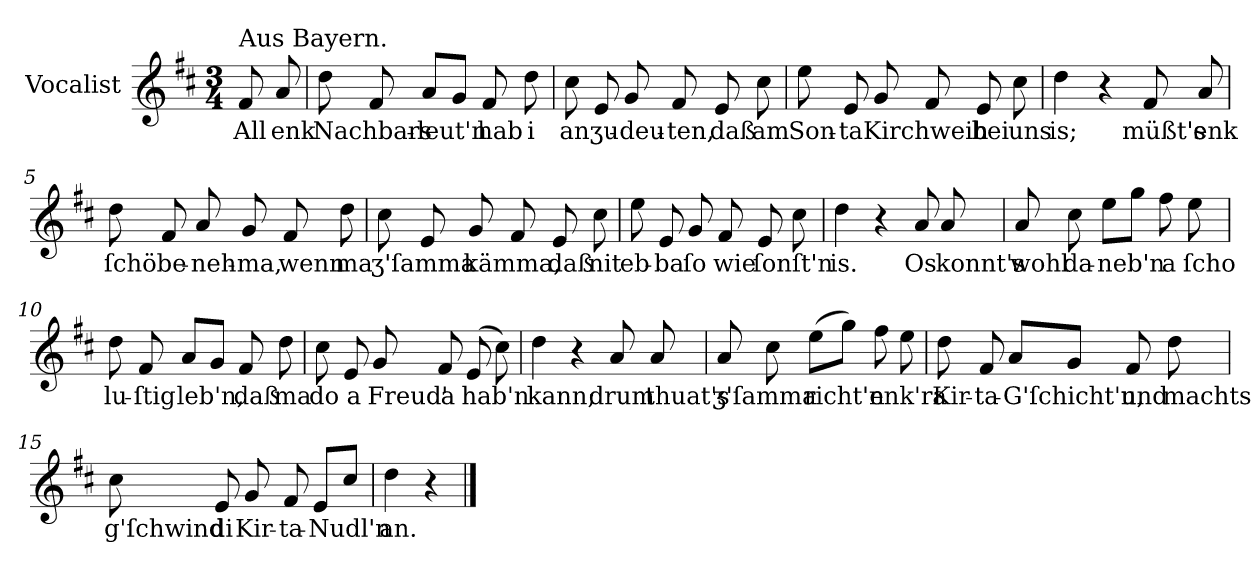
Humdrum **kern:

**kern	**text
*part1	*part1
*staff1	*staff1
*I"Vocalist	*
*k[f#c#]	*
*D:	*
*M3/4	*
=	=
!LO:TX:a:t=Aus Bayern.	!
8f#	All
8a	enk
=1	=1
8dd	Nachbars-
8f#	.
8aL	-leut'n
8gJ	.
8f#	hab
8dd	i
=2	=2
8cc#	anʒu-
8e	.
8g	-deu-
8f#	-ten,
8e	daß
8cc#	am
=3	=3
8ee	Son-
8e	-ta
8g	Kirchweih
8f#	.
8e	bei
8cc#	uns
=4	=4
4dd	is;
4r	.
8f#	müßt's
8a	enk
=5	=5
8dd	ſchö
8f#	be-
8a	-neh-
8g	-ma,
8f#	wenn
8dd	ma
=6	=6
8cc#	ʒ'ſamma
8e	.
8g	kämma,
8f#	.
8e	daß
8cc#	nit
=7	=7
8ee	eb-
8e	-ba
8g	ſo
8f#	wie
8e	ſonſt'n
8cc#	.
=8	=8
4dd	is.
4r	.
8a	Os
8a	konnt's
=9	=9
8a	wohl
8cc#	da-
8eeL	-neb'n
8ggJ	.
8ff#	a
8ee	ſcho
=10	=10
8dd	lu-
8f#	-ſtig
8aL	leb'n,
8gJ	.
8f#	daß
8dd	ma
=11	=11
8cc#	do
8e	a
8g	Freud'
8f#	a
(8e	hab'n
8cc#)	.
=12	=12
4dd	kann;
4r	.
8a	drum
8a	thuat's
=13	=13
8a	ʒ'ſamma
8cc#	.
(8eeL	richt'n
8ggJ)	.
8ff#	enk'ra
8ee	.
=14	=14
8dd	Kir-
8f#	-ta-
8aL	-G'ſchicht'n,
8gJ	.
8f#	und
8dd	machts
=15	=15
8cc#	g'ſchwind
8e	di
8g	Kir-
8f#	-ta-
8eL	-Nudl'n
8cc#J	.
=16	=16
4dd	an.
4r	.
==	==
*-	*-
